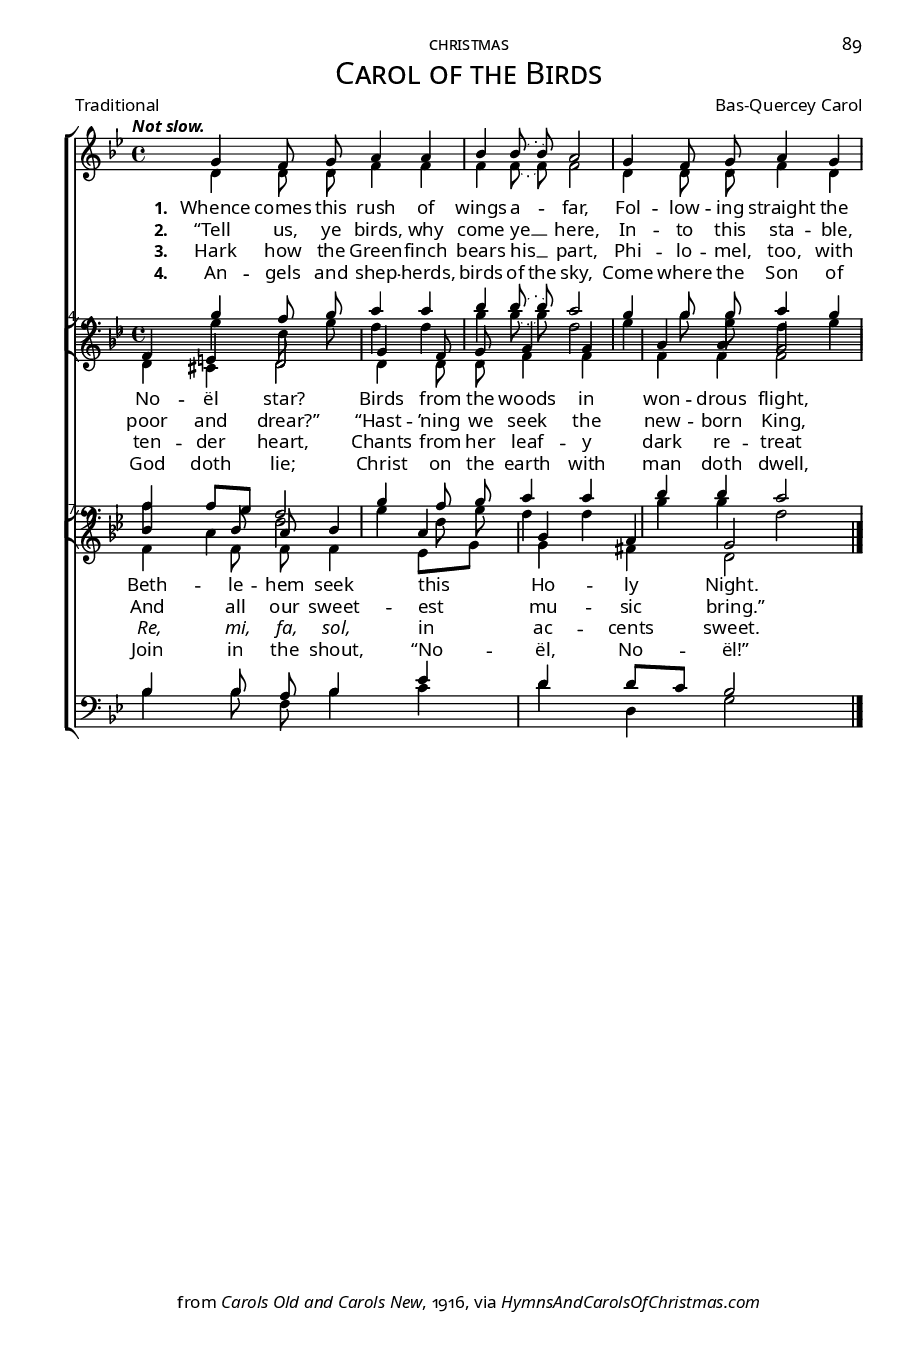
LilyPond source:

\version "2.14.2"
\include "util.ly"
\header {
    title = \markup{\override #'(font-name . "Garamond Premr Pro Smbd Subh"){ \abs-fontsize #15 \smallCapsOldStyle"Carol of the Birds"}}
    poet = \markup\oldStyleNum"Traditional"
    composer = \markup\oldStyleNum"Bas-Quercey Carol"
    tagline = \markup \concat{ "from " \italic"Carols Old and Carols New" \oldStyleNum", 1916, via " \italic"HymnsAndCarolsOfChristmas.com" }
  }\paper {
  print-all-headers = ##f
  paper-height = 9\in
  paper-width = 6\in
  indent = 0\in
  %system-system-spacing = #'((basic-distance . 10) (padding . 0))
  system-system-spacing =
    #'((basic-distance . 0)
       (minimum-distance . 0)
       (padding . -5)
       (stretchability . 100))
  score-markup-spacing =
    #'((basic-distance . 0)
       (minimum-distance . 0)
       (padding . 1)
       (stretchability . 0))
  last-bottom-spacing =
    #'((basic-distance . 0)
       (minimum-distance . 0)
       (padding . -0.5)
       (stretchability . 0))
  ragged-last-bottom = ##t
  ragged-bottom = ##f
  two-sided = ##t
  inner-margin = 0.5\in
  outer-margin = 0.25\in
  top-margin = 0.25\in
  bottom-margin = 0.25\in
  first-page-number = #089
  print-first-page-number = ##t
  headerLine = \markup{ \smallCapsOldStyle"christmas"}
  oddHeaderMarkup = \markup\fill-line{
     \abs-fontsize #8.5
     \combine 
        \fill-line{"" \on-the-fly #print-page-number-check-first
        \oldStylePageNum""
        }
        \fill-line{\headerLine}
  }
  evenHeaderMarkup = \markup {
     \abs-fontsize #8.5
     \combine
        \on-the-fly #print-page-number-check-first
        \oldStylePageNum""
        \fill-line{\headerLine}
  }
}
#(set-global-staff-size 15) \paper{ #(define fonts (make-pango-font-tree "GoudyOlSt BT" "Garamond Premier Pro" "Garamond Premier Pro" (/ 15 20))) }
global = {
  \key bes \major
  \time 4/4
  \autoBeamOff
  \override DynamicLineSpanner #'staff-padding = #0.0
  \override DynamicLineSpanner #'Y-extent = #'(-1 . 1)
}

sopMusic = \relative c'' {
  \tempo \markup\italic"Not slow."
  g4 f8\noBeam g a4 a |
  \slurDotted bes bes8\noBeam( bes) a2 |
  
  g4 f8\noBeam g a4 g |
  f e d2 |
  
  g4 f8\noBeam g a4 a |
  bes bes a2 |
  
  d4 d8\noBeam c d4 c |
  bes a g2 \bar "|."
}
sopWords = \lyricmode {
  
}

altoMusic = \relative c' {
  d4 d8\noBeam d f4 f |
  \slurDotted f f8\noBeam( f) f2 |
  
  d4 d8\noBeam d f4 d |
  d cis d2 |
  
  d4 d8\noBeam d f4 f |
  f f f2 |
  
  f4 f8\noBeam f f4 \slurSolid ees8[ g] |
  g4 fis d2 \bar "|."
}
altoWords = \lyricmode {
  \dropLyricsIX
  \set stanza = #"1. "
  \set ignoreMelismata = ##t
  Whence comes this rush of wings a -- _ far,
  Fol -- low -- ing straight the No -- ël star?
  Birds from the woods in won -- drous flight,
  Beth -- le -- hem seek this _ Ho -- ly Night.
}
altoWordsII = \lyricmode {
  \dropLyricsIX
%\markup\italic
  \set stanza = #"2. "
  \set ignoreMelismata = ##t
  “Tell us, ye birds, why come ye __ _ here,
  In -- to this sta -- ble, poor and drear?”
  “Hast -- ’ning we seek the new -- born King,
  And all our sweet -- est _ mu -- sic bring.”
}
altoWordsIII = \lyricmode {
  \dropLyricsIX
  \set stanza = #"3. "
  Hark how the Green -- finch bears his __ part,
  Phi -- lo -- mel, too, with ten -- der heart,
  Chants from her leaf -- y dark re -- treat
  \markup\italic Re, \markup\italic mi, \markup\italic fa, \markup\italic sol, in ac -- cents sweet.
}
altoWordsIV = \lyricmode {
  \dropLyricsIX
  \set stanza = #"4. "
  \set ignoreMelismata = ##t
  An -- gels and shep -- herds, birds of the sky,
  Come where the Son of God doth lie;
  Christ on the earth with man doth dwell,
  Join in the shout, “No -- _ ël, No -- ël!”
}
altoWordsV = \lyricmode {
}
altoWordsVI = \lyricmode {
}
tenorMusic = \relative c' {
  bes4 a8\noBeam bes c4 c |
  \slurDotted d d8\noBeam( d) c2 |
  
  bes4 bes8\noBeam bes c4 bes |
  a \slurSolid a8[ g] f2 |
  
  \slurDotted bes4 a8\noBeam bes c4 c |
  d d c2 |
  
  bes4 bes8\noBeam a bes4 ees |
  d \slurSolid d8[ c] bes2 \bar "|."
}
tenorWords = \lyricmode {

}

bassMusic = \relative c' {
  g4 d8\noBeam g f4 f |
  \slurDotted bes bes8\noBeam( bes) f2 |
  
  g4 bes8\noBeam g f4 g |
  a a, d2 |
  
  g4 d8\noBeam g f4 f |
  bes bes f2 |
  
  bes4 bes8\noBeam f bes4 c |
  d d, g2 \bar "|."
}
bassWords = \lyricmode {

}

pianoRH = \relative c' {
  
}
pianoLH = \relative c' {
  
}

\score {
  <<
   \new ChoirStaff <<
%    \new Lyrics = sopranos \with { \override VerticalAxisGroup #'nonstaff-relatedstaff-spacing = #'((basic-distance . 1)) }
    \new Staff = women <<
      \new Voice = "sopranos" { \voiceOne << \global \sopMusic >> }
      \new Voice = "altos" { \voiceTwo << \global \altoMusic >> }
    >>
    \new Lyrics \with { alignAboveContext = #"women" \override VerticalAxisGroup #'nonstaff-relatedstaff-spacing = #'((basic-distance . 1))} \lyricsto "sopranos" \sopWords
    \new Lyrics = "altosVI"  \with { alignBelowContext = #"women" } \lyricsto "altos" \altoWordsVI
    \new Lyrics = "altosV"  \with { alignBelowContext = #"women" } \lyricsto "altos" \altoWordsV
    \new Lyrics = "altosIV"  \with { alignBelowContext = #"women" } \lyricsto "altos" \altoWordsIV
    \new Lyrics = "altosIII"  \with { alignBelowContext = #"women" } \lyricsto "altos" \altoWordsIII
    \new Lyrics = "altosII"  \with { alignBelowContext = #"women" } \lyricsto "altos" \altoWordsII
    \new Lyrics = "altos"  \with { alignBelowContext = #"women" \override VerticalAxisGroup #'nonstaff-relatedstaff-spacing = #'((padding . -0.5))} \lyricsto "altos" \altoWords
   \new Staff = men <<
      \clef bass
      \new Voice = "tenors" { \voiceOne << \global \tenorMusic >> }
      \new Voice = "basses" { \voiceTwo << \global \bassMusic >> }
    >>
    \new Lyrics \with { alignAboveContext = #"men" \override VerticalAxisGroup #'nonstaff-relatedstaff-spacing = #'((basic-distance . 1)) } \lyricsto "tenors" \tenorWords
    \new Lyrics \with { alignBelowContext = #"men" \override VerticalAxisGroup #'nonstaff-relatedstaff-spacing = #'((basic-distance . 1)) } \lyricsto "basses" \bassWords
  >>
%    \new PianoStaff << \new Staff { \new Voice { \pianoRH } } \new Staff { \clef "bass" \pianoLH } >>
  >>
  \layout {
%6x9  \context {\Lyrics\override LyricText #'font-size = #0.75 }
%6.14 \context {\Lyrics\override LyricText #'font-size = #0.25 }
%8.5x11g \context {\Lyrics\override LyricText #'font-size = #1.1 }
%{IF_LESSER
\context {\Lyrics\override LyricText #'font-size = #0.6 }
%}%END_IF_LESSER
    #(define fonts (make-pango-font-tree "GoudyOlSt BT" "Garamond Premier Pro" "Garamond Premier Pro" (/ 14.6 20)))
    \context {
      \Score
      %\override SpacingSpanner #'base-shortest-duration = #(ly:make-moment 1 8)
      %\override SpacingSpanner #'common-shortest-duration = #(ly:make-moment 1 4)
    }
    \context {
      % Remove all empty staves
      % \Staff \RemoveEmptyStaves \override VerticalAxisGroup #'remove-first = ##t
    }
    \context {
      \Lyrics
      \override LyricText #'X-offset = #center-on-word
    }
  }
  
  \midi {
    \tempo 4 = 110
    \set Staff.midiInstrument = "flute"
  
    \context {
      \Voice
      \remove "Dynamic_performer"
    }
  }
}
